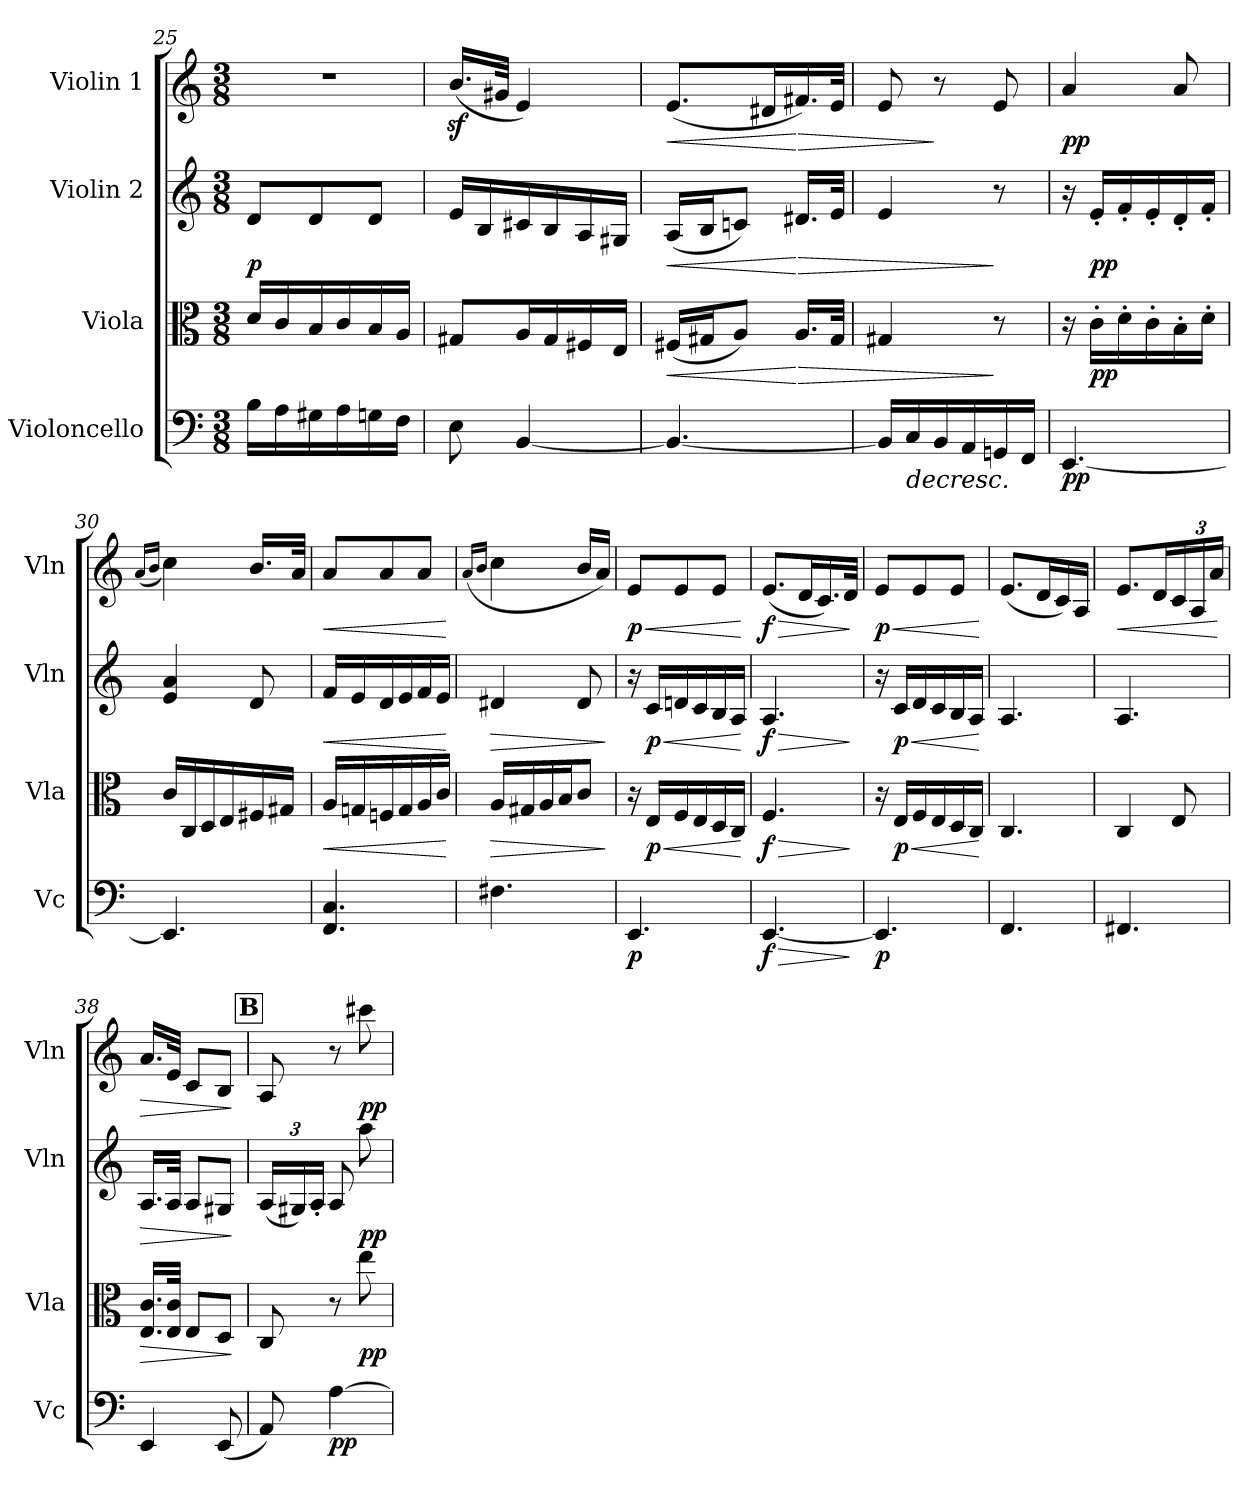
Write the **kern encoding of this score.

**kern	**dynam	**kern	**dynam	**kern	**dynam	**kern	**dynam
*part4	*part4	*part3	*part3	*part2	*part2	*part1	*part1
*staff4	*staff4	*staff3	*staff3	*staff2	*staff2	*staff1	*staff1
*I"Violoncello	*	*I"Viola	*	*I"Violin 2	*	*I"Violin 1	*
*I'Vc	*	*I'Vla	*	*I'Vln	*	*I'Vln	*
*clefF4	*	*clefC3	*	*clefG2	*	*clefG2	*
*k[]	*	*k[]	*	*k[]	*	*k[]	*
*M3/8	*	*M3/8	*	*M3/8	*	*M3/8	*
=25	=25	=25	=25	=25	=25	=25	=25
!	!	!	!	!	!LO:DY:b	!	!
16B\LL	.	16d/LL	.	8d/L	p	4.r	.
16A\	.	16c/	.	.	.	.	.
16G#X\	.	16B/	.	8d/	.	.	.
16A\	.	16c/	.	.	.	.	.
16Gn\	.	16B/	.	8d/J	.	.	.
16F\JJ	.	16A/JJ	.	.	.	.	.
=26	=26	=26	=26	=26	=26	=26	=26
8E\	.	8G#X/L	.	16e/LL	.	(16.bz</LL	.
.	.	.	.	16B/	.	.	.
.	.	.	.	.	.	32g#X/JJk	.
[4BB/	.	16A/L	.	16c#X/	.	4e/)	.
.	.	16G#/	.	16B/	.	.	.
.	.	16F#X/	.	16A/	.	.	.
.	.	16E/JJ	.	16G#X/JJ	.	.	.
=27	=27	=27	=27	=27	=27	=27	=27
!	!	!	!LO:HP:b	!	!LO:HP:b	!	!LO:HP:b
4.BB/_	.	(16F#X/LL	<	(16A/LL	<	(8.e/L	<
.	.	16G#X/J	.	16B/J	.	.	.
.	.	8A/J)	.	8cn/J)	.	.	.
.	.	.	.	.	.	16d#X/L	.
!	!	!	!LO:HP:n=1:b	!	!LO:HP:n=1:b	!	!LO:HP:n=1:b
.	.	16.A/LL	[ >	16.d#X/LL	[ >	16.f#X/)	[ >
.	.	32G#/JJk	.	32e/JJk	.	32e/JJk	.
=28	=28	=28	=28	=28	=28	=28	=28
16BB/LL]	.	4G#X/	.	4e/	.	8e/	.
!	!LO:HP:b	!	!	!	!	!	!
16C/	>	.	.	.	.	.	.
16BB/	.	.	.	.	.	8r	]
16AA/	.	.	.	.	.	.	.
16GGn/	.	8r	]	8r	]	8e/	.
16FF/JJ	.	.	.	.	.	.	.
=29	=29	=29	=29	=29	=29	=29	=29
!	!LO:DY:b	!	!	!	!	!	!LO:DY:b
[4.EE/	pp	16r	.	16r	.	4a/	pp
!	!	!	!LO:DY:b	!	!LO:DY:b	!	!
.	.	16c'\LL	pp	16e'/LL	pp	.	.
.	.	16d'\	.	16f'/	.	.	.
.	.	16c'\	.	16e'/	.	.	.
.	.	16B'\	.	16d'/	.	8a/	.
.	.	16d'\JJ	.	16f'/JJ	.	.	.
!!LO:LB:g=z
=30	=30	=30	=30	=30	=30	=30	=30
.	.	.	.	.	.	(>16qa/LL	.
.	.	.	.	.	.	16qb/JJ	.
4.EE/]	.	16c/LL	.	4e/ 4a/	.	4cc\)	.
.	.	16C/	.	.	.	.	.
.	.	16D/	.	.	.	.	.
.	.	16E/	.	.	.	.	.
.	.	16F#X/	.	8d/	.	16.b/LL	.
.	.	16G#X/JJ	.	.	.	.	.
.	.	.	.	.	.	32a/JJk	.
=31	=31	=31	=31	=31	=31	=31	=31
!	!	!	!LO:HP:b	!	!LO:HP:b	!	!LO:HP:b
4.FF/ 4.C/	.	16A/LL	<	16f/LL	<	8a/L	<
.	.	16Gn/	.	16e/	.	.	.
.	.	16Fn/	.	16d/	.	8a/	.
.	.	16G/	.	16e/	.	.	.
.	.	16A/	.	16f/	.	8a/J	.
.	.	16c/JJ	.	16e/JJ	.	.	.
.	.	.	[	.	[	.	[
=32	=32	=32	=32	=32	=32	=32	=32
.	.	.	.	.	.	(16qa/LL	.
.	.	.	.	.	.	16qb/JJ	.
!	!	!	!LO:HP:b	!	!LO:HP:b	!	!
4.F#X\	.	16A/LL	>	4d#X/	>	4cc\	.
.	.	16G#X/	.	.	.	.	.
.	.	16A/	.	.	.	.	.
.	.	16B/J	.	.	.	.	.
.	.	8c/J	.	8d#/	.	16b/LL	.
.	.	.	.	.	.	16a/JJ)	.
.	.	.	]	.	]	.	.
=33	=33	=33	=33	=33	=33	=33	=33
!	!LO:DY:b	!	!	!	!	!	!LO:HP:b
!	!	!	!	!	!	!	!LO:DY:n=1:b
4.EE/	p	16r	.	16r	.	8e/L	< p
!	!	!	!LO:HP:b	!	!LO:HP:b	!	!
!	!	!	!LO:DY:n=1:b	!	!LO:DY:n=1:b	!	!
.	.	16E/LL	< p	16c/LL	< p	.	.
.	.	16F/	.	16dn/	.	8e/	.
.	.	16E/	.	16c/	.	.	.
.	.	16D/	.	16B/	.	8e/J	.
.	.	16C/JJ	.	16A/JJ	.	.	.
.	.	.	[	.	[	.	[
=34	=34	=34	=34	=34	=34	=34	=34
!	!LO:HP:b	!	!LO:HP:b	!	!LO:HP:b	!	!LO:HP:b
!	!LO:DY:n=1:b	!	!LO:DY:n=1:b	!	!LO:DY:n=1:b	!	!LO:DY:n=1:b
[4.EE/	> f	4.F/	> f	4.A/	> f	(8.e/L	> f
.	.	.	.	.	.	16d/L	.
.	.	.	.	.	.	16.c/)	.
.	.	.	.	.	.	32d/JJk	.
.	]	.	]	.	]	.	]
=35	=35	=35	=35	=35	=35	=35	=35
!	!LO:DY:b	!	!	!	!	!	!LO:HP:b
!	!	!	!	!	!	!	!LO:DY:n=1:b
4.EE/]	p	16r	.	16r	.	8e/L	< p
!	!	!	!LO:HP:b	!	!LO:HP:b	!	!
!	!	!	!LO:DY:n=1:b	!	!LO:DY:n=1:b	!	!
.	.	16E/LL	< p	16c/LL	< p	.	.
.	.	16F/	.	16d/	.	8e/	.
.	.	16E/	.	16c/	.	.	.
.	.	16D/	.	16B/	.	8e/J	.
.	.	16C/JJ	.	16A/JJ	.	.	.
.	.	.	[	.	[	.	[
!!LO:LB:g=z
=36	=36	=36	=36	=36	=36	=36	=36
4.FF/	.	4.C/	.	4.A/	.	(8.e/L	.
.	.	.	.	.	.	16d/L	.
.	.	.	.	.	.	16c/)	.
.	.	.	.	.	.	16A/JJ	.
=37	=37	=37	=37	=37	=37	=37	=37
!	!	!	!	!	!	!	!LO:HP:b
4.FF#X/	.	4C/	.	4.A/	.	8.e/L	<
.	.	.	.	.	.	16d/L	.
*	*	*	*	*	*	*Xbrackettup	*
.	.	8E/	.	.	.	24c/	.
.	.	.	.	.	.	24A/	.
.	.	.	.	.	.	24a/JJ	.
.	.	.	.	.	.	.	[
=38	=38	=38	=38	=38	=38	=38	=38
!	!	!	!LO:HP:b	!	!LO:HP:b	!	!LO:HP:b
4EE/	.	16.E/ 16.c/LL	>	16.A/LL	>	16.a/LL	>
.	.	32E/ 32c/JJk	.	32A/JJk	.	32e/JJk	.
.	.	8E/L	.	8A/L	.	8c/L	.
(8EE/	.	8D/J	.	8G#X/J	.	8B/J	.
.	]	.	]	.	]	.	]
!!LO:REH:place=s1:a:B:cj:fs=14:t=B
=39	=39	=39	=39	=39	=39	=39	=39
*	*	*	*	*Xbrackettup	*	*	*
8AA/)	.	8C/	.	(24A/LL	.	8A/	.
.	.	.	.	24G#X/)	.	.	.
.	.	.	.	24A'/JJ	.	.	.
!	!LO:DY:b	!	!	!	!	!	!
[4A\	pp	8r	.	8A/	.	8r	.
!	!	!	!LO:DY:b	!	!LO:DY:b	!	!LO:DY:b
.	.	8ee\	pp	8aa\	pp	8ccc#X\	pp
=	=	=	=	=	=	=	=
*-	*-	*-	*-	*-	*-	*-	*-
